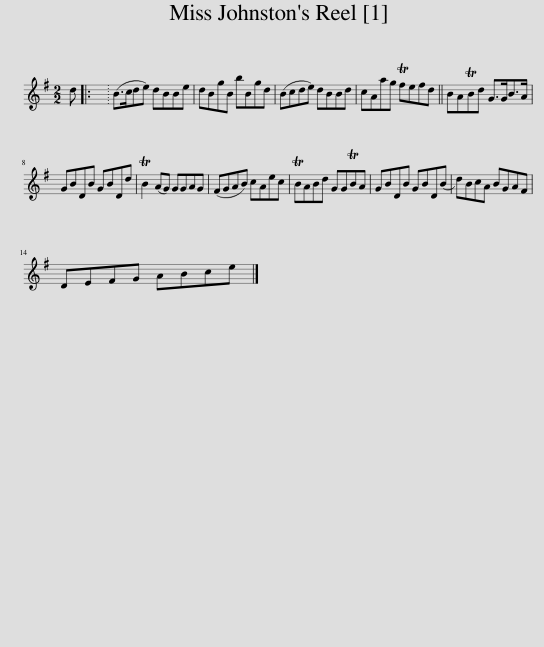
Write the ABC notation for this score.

X:1
L:1/8
M:2/2
I:linebreak $
K:G
V:1 treble
V:1
 d |: x8 | (B>cde) dBBe | dBgB bBgd | (Bcde) dBBd | %5
 cAag Tfefd || BATBd G>GB>A |$ GBDB GBDd | TB2 (AG) GGAG | (FGAB) cAec | %10
 TBABd GGTBA | GBDB GBD(B | d)BcA BGAF |$ DEFG ABce |] %14
